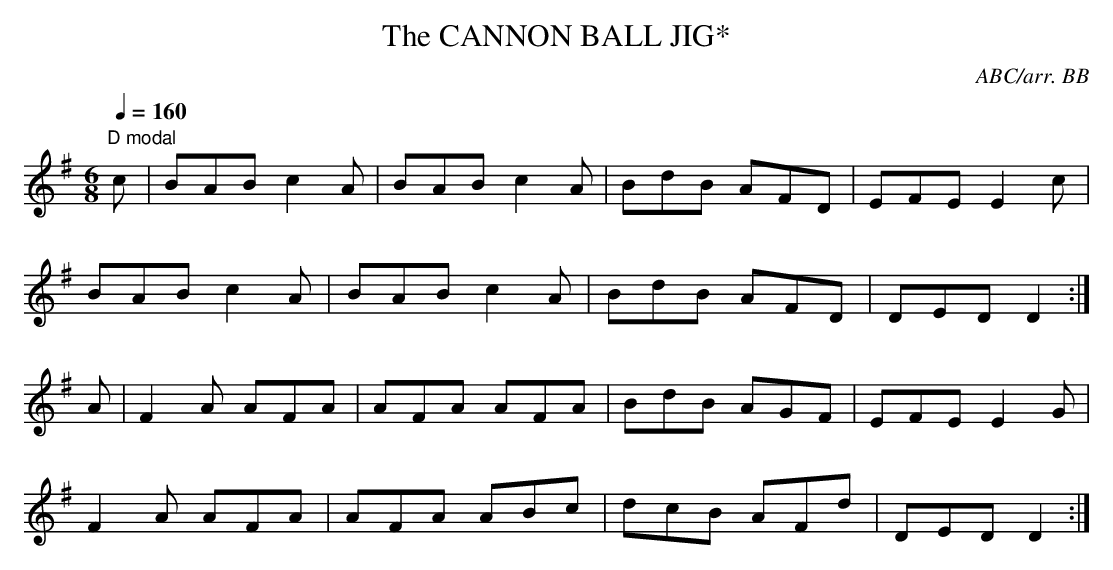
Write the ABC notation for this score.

X:1
T:CANNON BALL JIG*, The
C:ABC/arr. BB
Y:"quick"
Q:1/4=160
L:1/8
M:6/8
K:G
"D modal"
c|BAB c2A|BAB c2A|BdB AFD|EFE E2c|
BAB c2A|BAB c2A|BdB AFD|DED D2 :|
A|F2A AFA|AFA AFA|BdB AGF|EFE E2G|
F2A AFA|AFA ABc|dcB AFd|DED D2 :|
